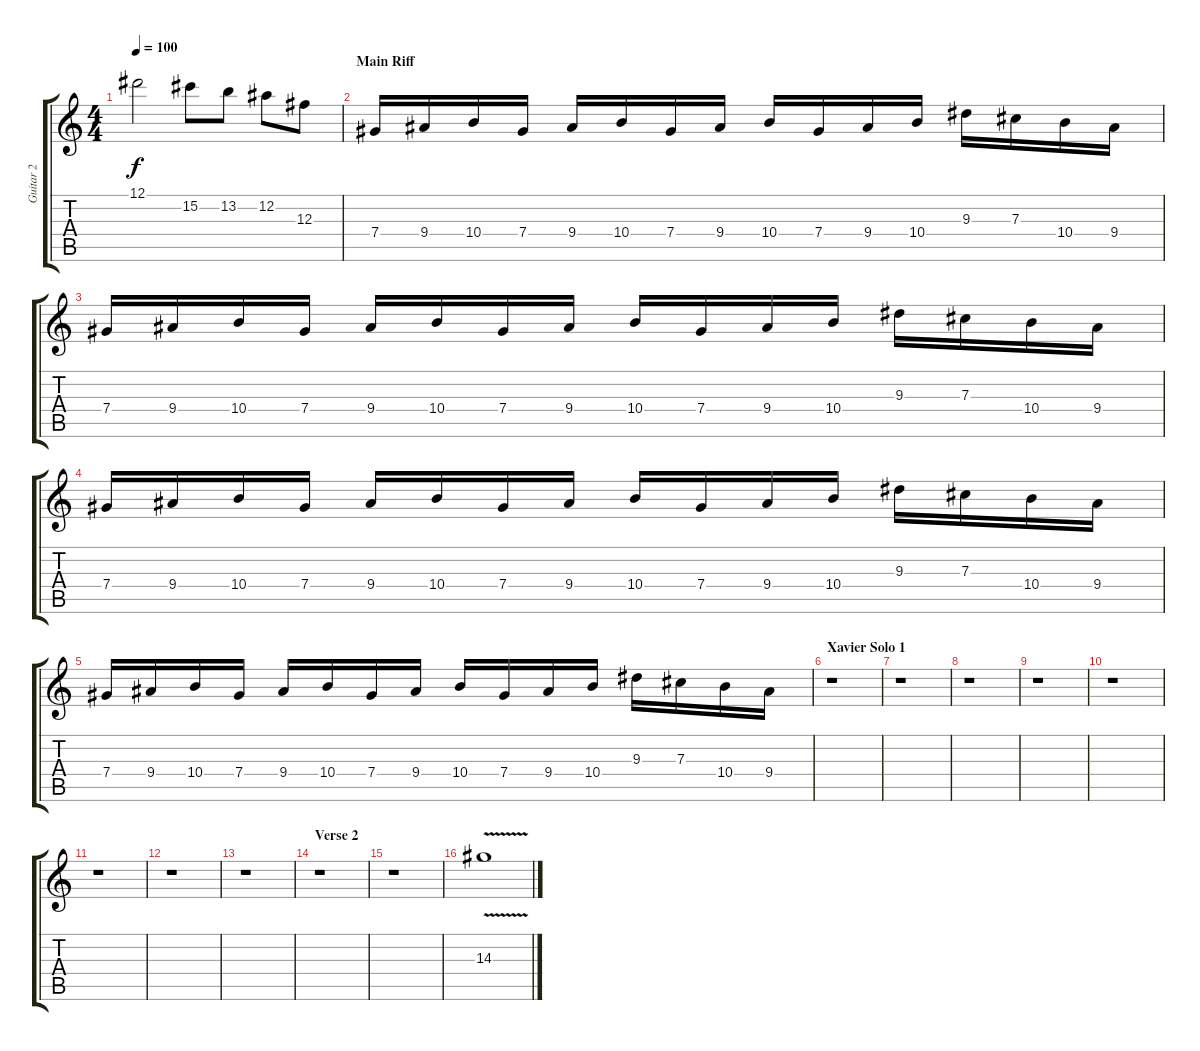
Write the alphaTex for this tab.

\track ("Guitar 2" "Guitar 2") {instrument distortionguitar}
\staff {score tabs}
\tuning (Eb4 Bb3 Gb3 Db3 Ab2 Eb2) {hide}
\ts (4 4)
\tempo 100
\clef g2
\ks c
12.1.2{dy f} 15.2.8 13.2.8 12.2.8 12.3.8 |
\section ("" "Main Riff")
7.4.16 9.4.16 10.4.16 7.4.16 9.4.16 10.4.16 7.4.16 9.4.16 10.4.16 7.4.16 9.4.16 10.4.16 9.3.16 7.3.16 10.4.16 9.4.16 |
7.4.16 9.4.16 10.4.16 7.4.16 9.4.16 10.4.16 7.4.16 9.4.16 10.4.16 7.4.16 9.4.16 10.4.16 9.3.16 7.3.16 10.4.16 9.4.16 |
7.4.16 9.4.16 10.4.16 7.4.16 9.4.16 10.4.16 7.4.16 9.4.16 10.4.16 7.4.16 9.4.16 10.4.16 9.3.16 7.3.16 10.4.16 9.4.16 |
7.4.16 9.4.16 10.4.16 7.4.16 9.4.16 10.4.16 7.4.16 9.4.16 10.4.16 7.4.16 9.4.16 10.4.16 9.3.16 7.3.16 10.4.16 9.4.16 |
\section ("" "Xavier Solo 1")
r.1 |
r.1 |
r.1 |
r.1 |
r.1 |
r.1 |
r.1 |
r.1 |
\section ("" "Verse 2")
r.1 |
r.1 |
14.3{v}.1
